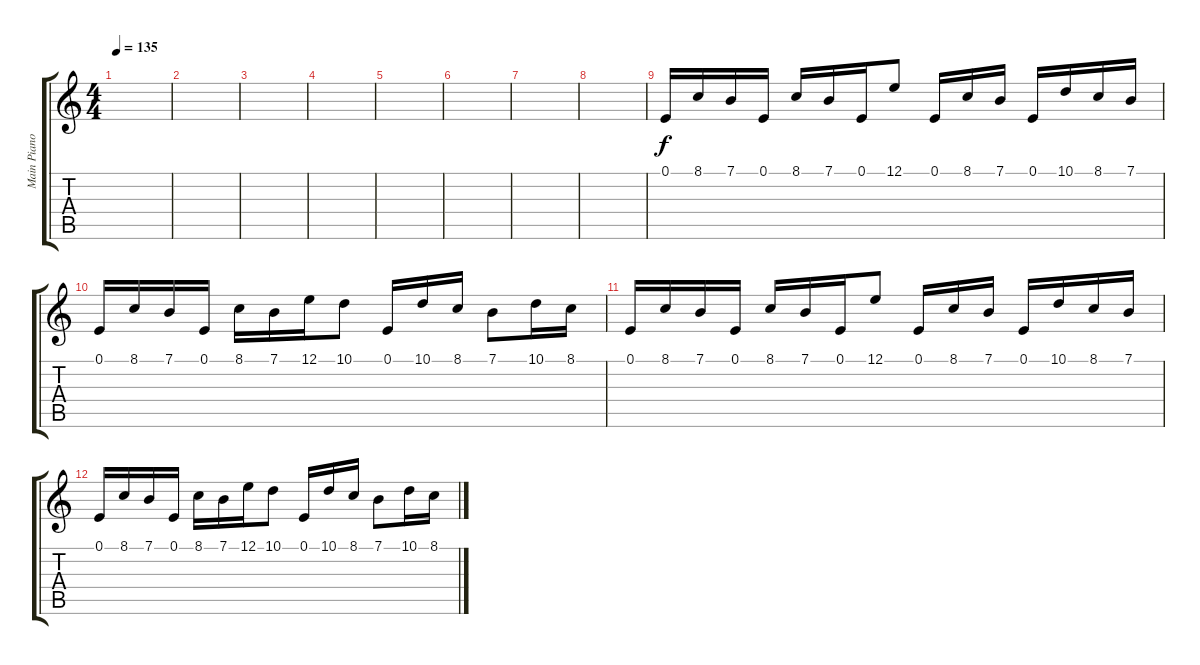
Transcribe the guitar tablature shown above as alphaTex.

\track ("Main Piano" "Main Piano") {instrument acousticgrandpiano}
\staff {score tabs}
\tuning (E4 B3 G3 D3 A2 E2) {hide}
\ts (4 4)
\tempo 135
\clef g2
\ks c
|
|
|
|
|
|
|
|
0.1.16{volume 8 balance 3} 8.1.16 7.1.16 0.1.16 8.1.16 7.1.16 0.1.16 12.1.8 0.1.16 8.1.16 7.1.16 0.1.16 10.1.16 8.1.16 7.1.16 |
0.1.16 8.1.16 7.1.16 0.1.16 8.1.16 7.1.16 12.1.16 10.1.8 0.1.16 10.1.16 8.1.16 7.1.8 10.1.16 8.1.16 |
0.1.16{balance 13} 8.1.16 7.1.16 0.1.16 8.1.16 7.1.16 0.1.16 12.1.8 0.1.16 8.1.16 7.1.16 0.1.16 10.1.16 8.1.16 7.1.16 |
0.1.16 8.1.16 7.1.16 0.1.16 8.1.16 7.1.16 12.1.16 10.1.8 0.1.16 10.1.16 8.1.16 7.1.8 10.1.16 8.1.16
